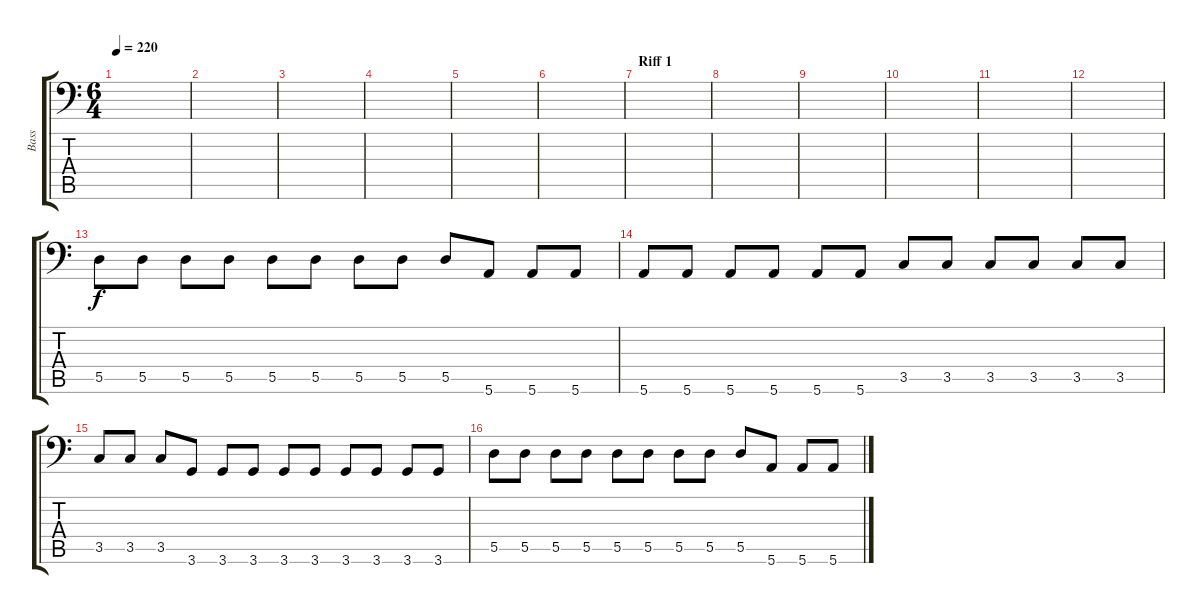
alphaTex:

\track ("Bass" "Bass") {instrument electricbasspick}
\staff {score tabs}
\tuning (E3 B2 G2 D2 A1 E1) {hide}
\ts (6 4)
\tempo 220
\clef f4
\ks c
|
|
|
|
|
|
\section ("" "Riff 1")
|
|
|
|
|
|
5.5.8 5.5.8 5.5.8 5.5.8 5.5.8 5.5.8 5.5.8 5.5.8 5.5.8 5.6.8 5.6.8 5.6.8 |
5.6.8 5.6.8 5.6.8 5.6.8 5.6.8 5.6.8 3.5.8 3.5.8 3.5.8 3.5.8 3.5.8 3.5.8 |
3.5.8 3.5.8 3.5.8 3.6.8 3.6.8 3.6.8 3.6.8 3.6.8 3.6.8 3.6.8 3.6.8 3.6.8 |
5.5.8 5.5.8 5.5.8 5.5.8 5.5.8 5.5.8 5.5.8 5.5.8 5.5.8 5.6.8 5.6.8 5.6.8
